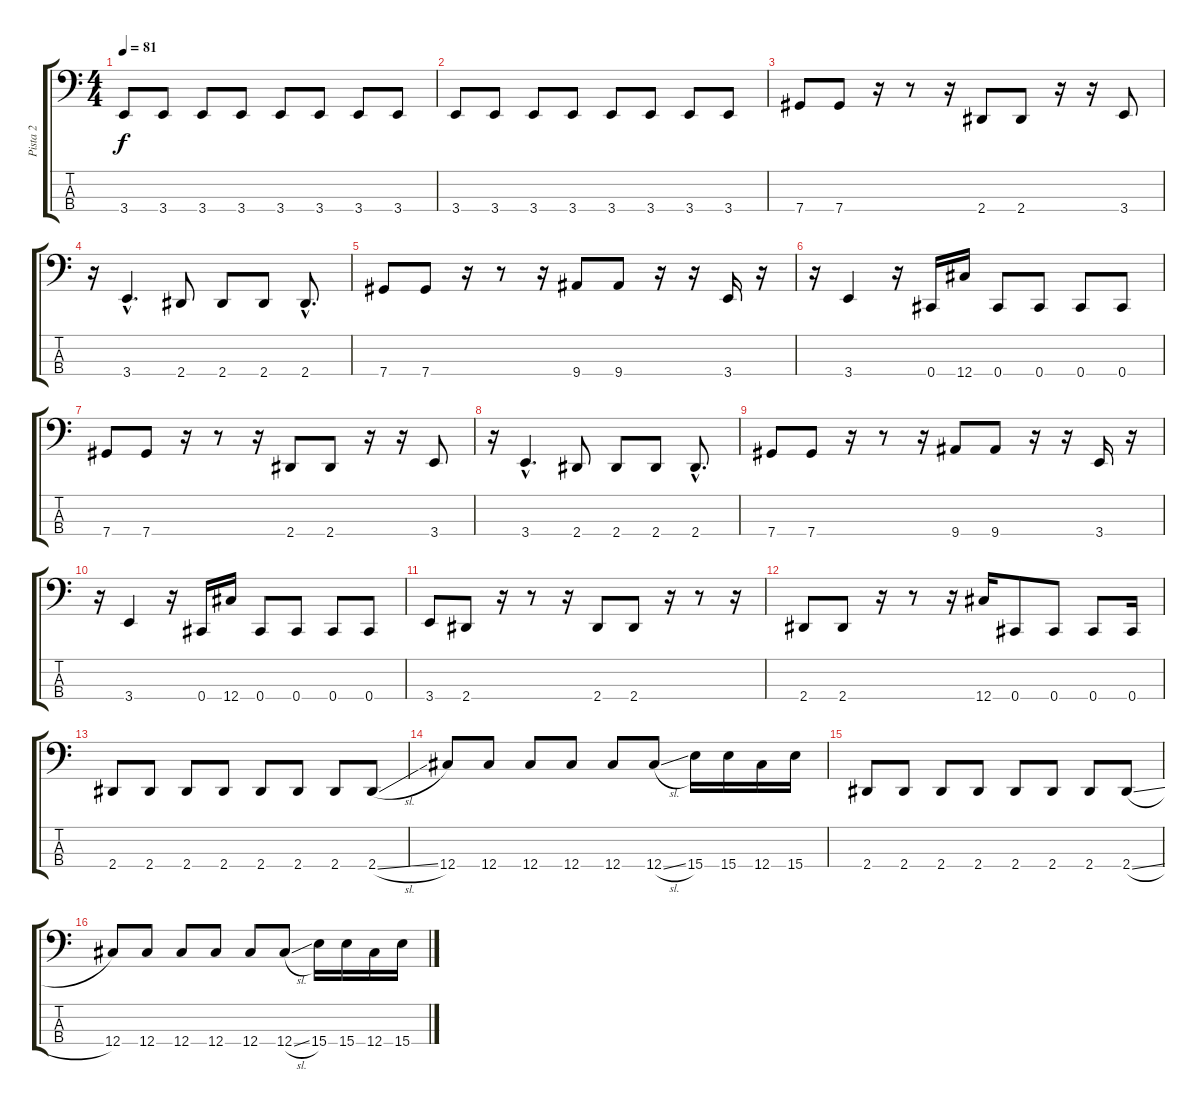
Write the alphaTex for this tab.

\track ("Pista 2" "Pista 2") {instrument electricbasspick}
\staff {score tabs}
\tuning (Gb2 Db2 Ab1 Db1) {hide}
\ts (4 4)
\tempo 81
\clef f4
\ks c
3.4.8{dy f} 3.4.8 3.4.8 3.4.8 3.4.8 3.4.8 3.4.8 3.4.8 |
3.4.8 3.4.8 3.4.8 3.4.8 3.4.8 3.4.8 3.4.8 3.4.8 |
7.4.8 7.4.8 r.16 r.8 r.16 2.4.8 2.4.8 r.16 r.16 3.4.8 |
r.16 3.4{hac}.4{d} 2.4.8 2.4.8 2.4.8 2.4{hac}.8{d} |
7.4.8 7.4.8 r.16 r.8 r.16 9.4.8 9.4.8 r.16 r.16 3.4.16 r.16 |
r.16 3.4.4 r.16 0.4.16 12.4.16 0.4.8 0.4.8 0.4.8 0.4.8 |
7.4.8 7.4.8 r.16 r.8 r.16 2.4.8 2.4.8 r.16 r.16 3.4.8 |
r.16 3.4{hac}.4{d} 2.4.8 2.4.8 2.4.8 2.4{hac}.8{d} |
7.4.8 7.4.8 r.16 r.8 r.16 9.4.8 9.4.8 r.16 r.16 3.4.16 r.16 |
r.16 3.4.4 r.16 0.4.16 12.4.16 0.4.8 0.4.8 0.4.8 0.4.8 |
3.4.8 2.4.8 r.16 r.8 r.16 2.4.8 2.4.8 r.16 r.8 r.16 |
2.4.8 2.4.8 r.16 r.8 r.16 12.4.16 0.4.8 0.4.8 0.4.8 0.4.16 |
2.4.8 2.4.8 2.4.8 2.4.8 2.4.8 2.4.8 2.4.8 2.4{sl}.8 |
12.4.8 12.4.8 12.4.8 12.4.8 12.4.8 12.4{sl}.8 15.4.16 15.4.16 12.4.16 15.4.16 |
2.4.8 2.4.8 2.4.8 2.4.8 2.4.8 2.4.8 2.4.8 2.4{sl}.8 |
12.4.8 12.4.8 12.4.8 12.4.8 12.4.8 12.4{sl}.8 15.4.16 15.4.16 12.4.16 15.4.16
